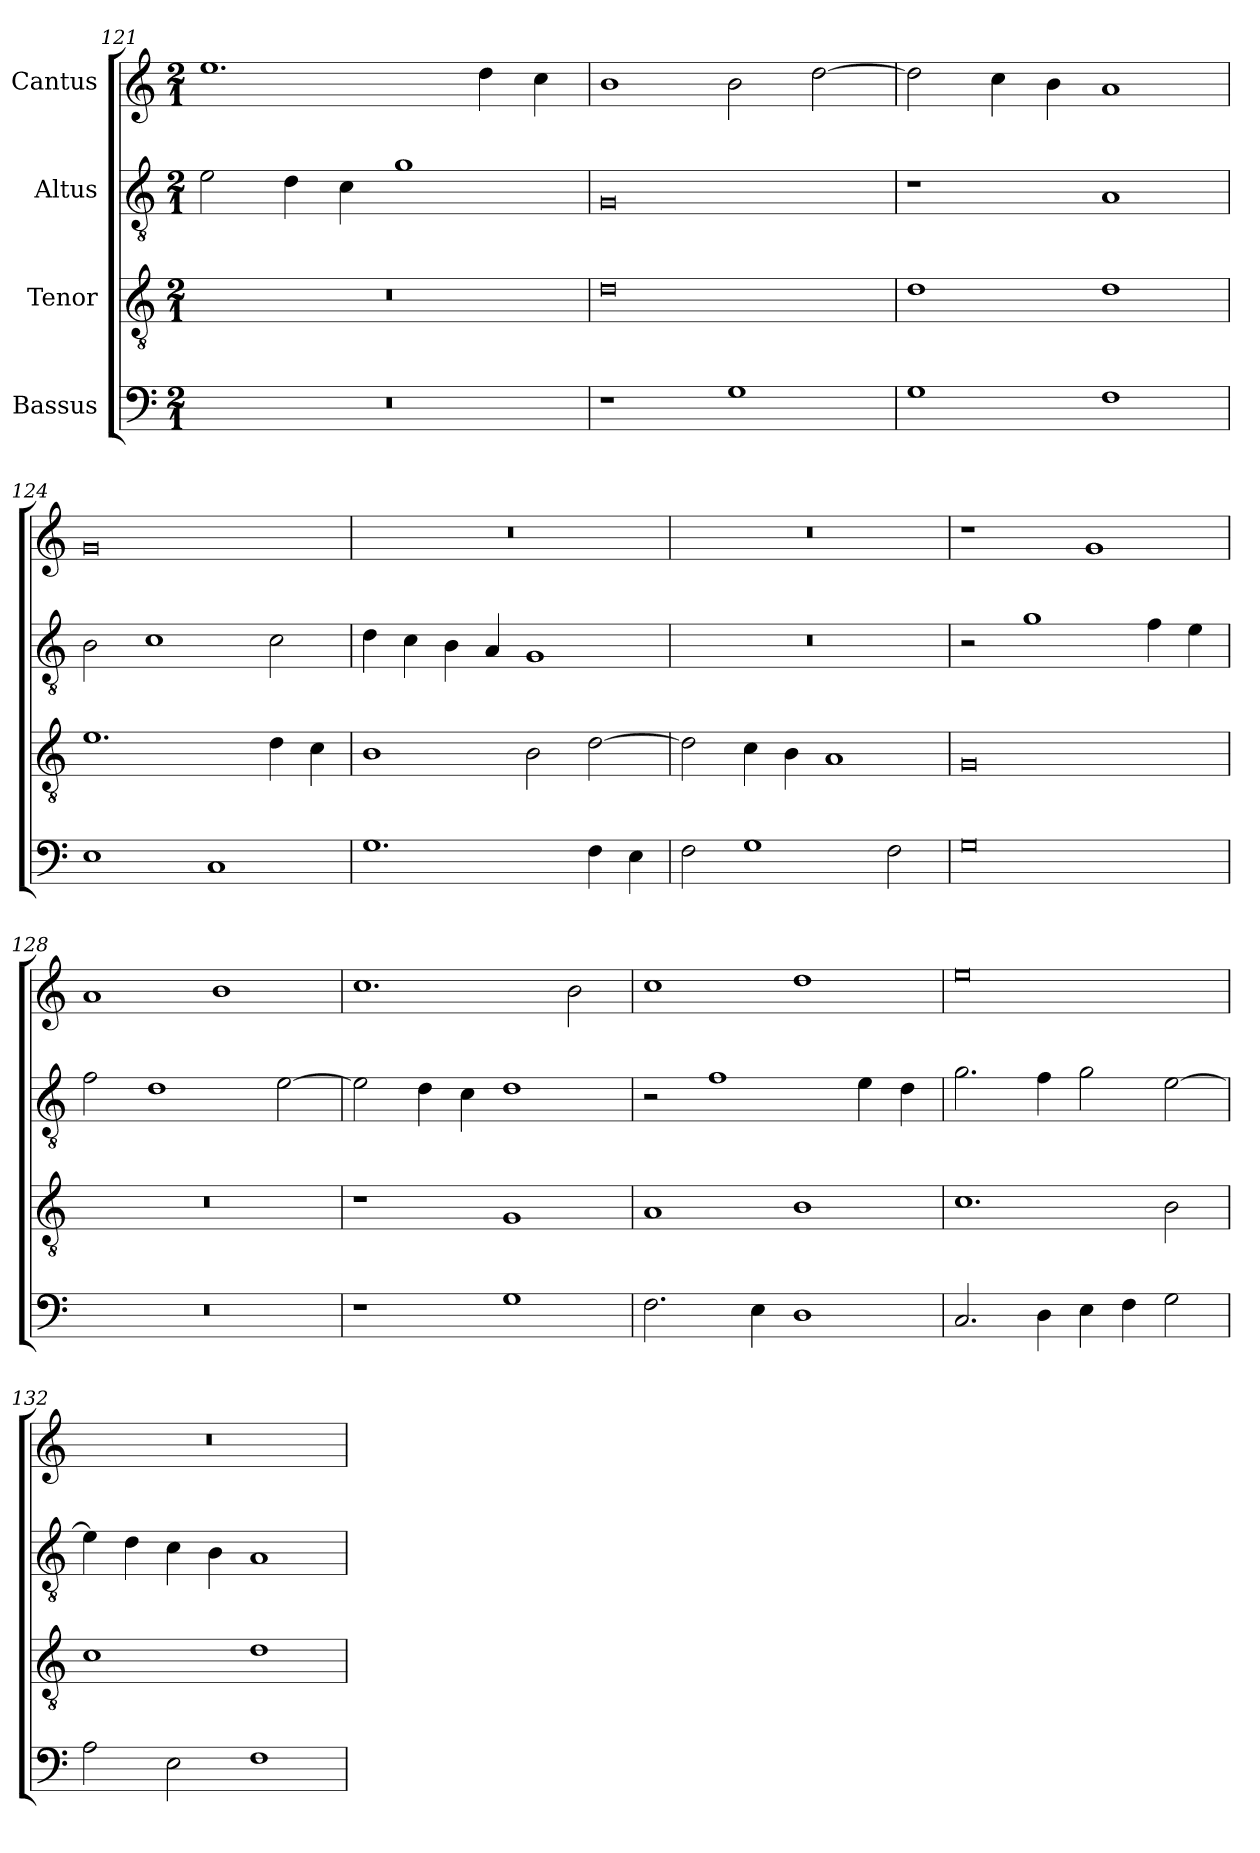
**kern	**kern	**kern	**kern
*part4	*part3	*part2	*part1
*staff4	*staff3	*staff2	*staff1
*I"Bassus	*I"Tenor	*I"Altus	*I"Cantus
!!LO:LB:g=z
*clefF4	*clefGv2	*clefGv2	*clefG2
*	*ITrd7c12	*ITrd7c12	*
*k[]	*k[]	*k[]	*k[]
*C:	*C:	*C:	*C:
*M2/1	*M2/1	*M2/1	*M2/1
=121	=121	=121	=121
!LO:N:vis=1	!LO:N:vis=1	!	!
0r	0r	2Ei\	1.eei
.	.	4Di\	.
.	.	4Ci\	.
.	.	1Gi	.
.	.	.	4ddi\
.	.	.	4cci\
=122	=122	=122	=122
1r	0Di	0GGi	1bi
1Gi	.	.	2bi\
.	.	.	[>2ddi\
=123	=123	=123	=123
1Gi	1Di	1r	2ddi\]
.	.	.	4cci\
.	.	.	4bi\
1Fi	1Di	1AAi	1ai
=124	=124	=124	=124
1Ei	1.Ei	2BBi\	0gi
.	.	1Ci	.
1Ci	.	.	.
.	4Di\	2Ci\	.
.	4Ci\	.	.
=125	=125	=125	=125
!	!	!	!LO:N:vis=1
1.Gi	1BBi	4Di\	0r
.	.	4Ci\	.
.	.	4BBi\	.
.	.	4AAi/	.
.	2BBi\	1GGi	.
4Fi\	[>2Di\	.	.
4Ei\	.	.	.
=126	=126	=126	=126
!	!	!LO:N:vis=1	!LO:N:vis=1
2Fi\	2Di\]	0r	0r
1Gi	4Ci\	.	.
.	4BBi\	.	.
.	1AAi	.	.
2Fi\	.	.	.
!!LO:LB:g=z
=127	=127	=127	=127
0Gi	0GGi	2r	1r
.	.	1Gi	.
.	.	.	1gi
.	.	4Fi\	.
.	.	4Ei\	.
=128	=128	=128	=128
!LO:N:vis=1	!LO:N:vis=1	!	!
0r	0r	2Fi\	1ai
.	.	1Di	.
.	.	.	1bi
.	.	[>2Ei\	.
=129	=129	=129	=129
1r	1r	2Ei\]	1.cci
.	.	4Di\	.
.	.	4Ci\	.
1Gi	1GGi	1Di	.
.	.	.	2bi\
=130	=130	=130	=130
2.Fi\	1AAi	2r	1cci
.	.	1Fi	.
4Ei\	.	.	.
1Di	1BBi	.	1ddi
.	.	4Ei\	.
.	.	4Di\	.
=131	=131	=131	=131
2.Ci/	1.Ci	2.Gi\	0eei
4Di\	.	4Fi\	.
4Ei\	.	2Gi\	.
4Fi\	.	.	.
2Gi\	2BBi\	[>2Ei\	.
=132	=132	=132	=132
!	!	!	!LO:N:vis=1
2Ai\	1Ci	4Ei\]	0r
.	.	4Di\	.
2Ei\	.	4Ci\	.
.	.	4BBi\	.
1Fi	1Di	1AAi	.
=	=	=	=
*-	*-	*-	*-
